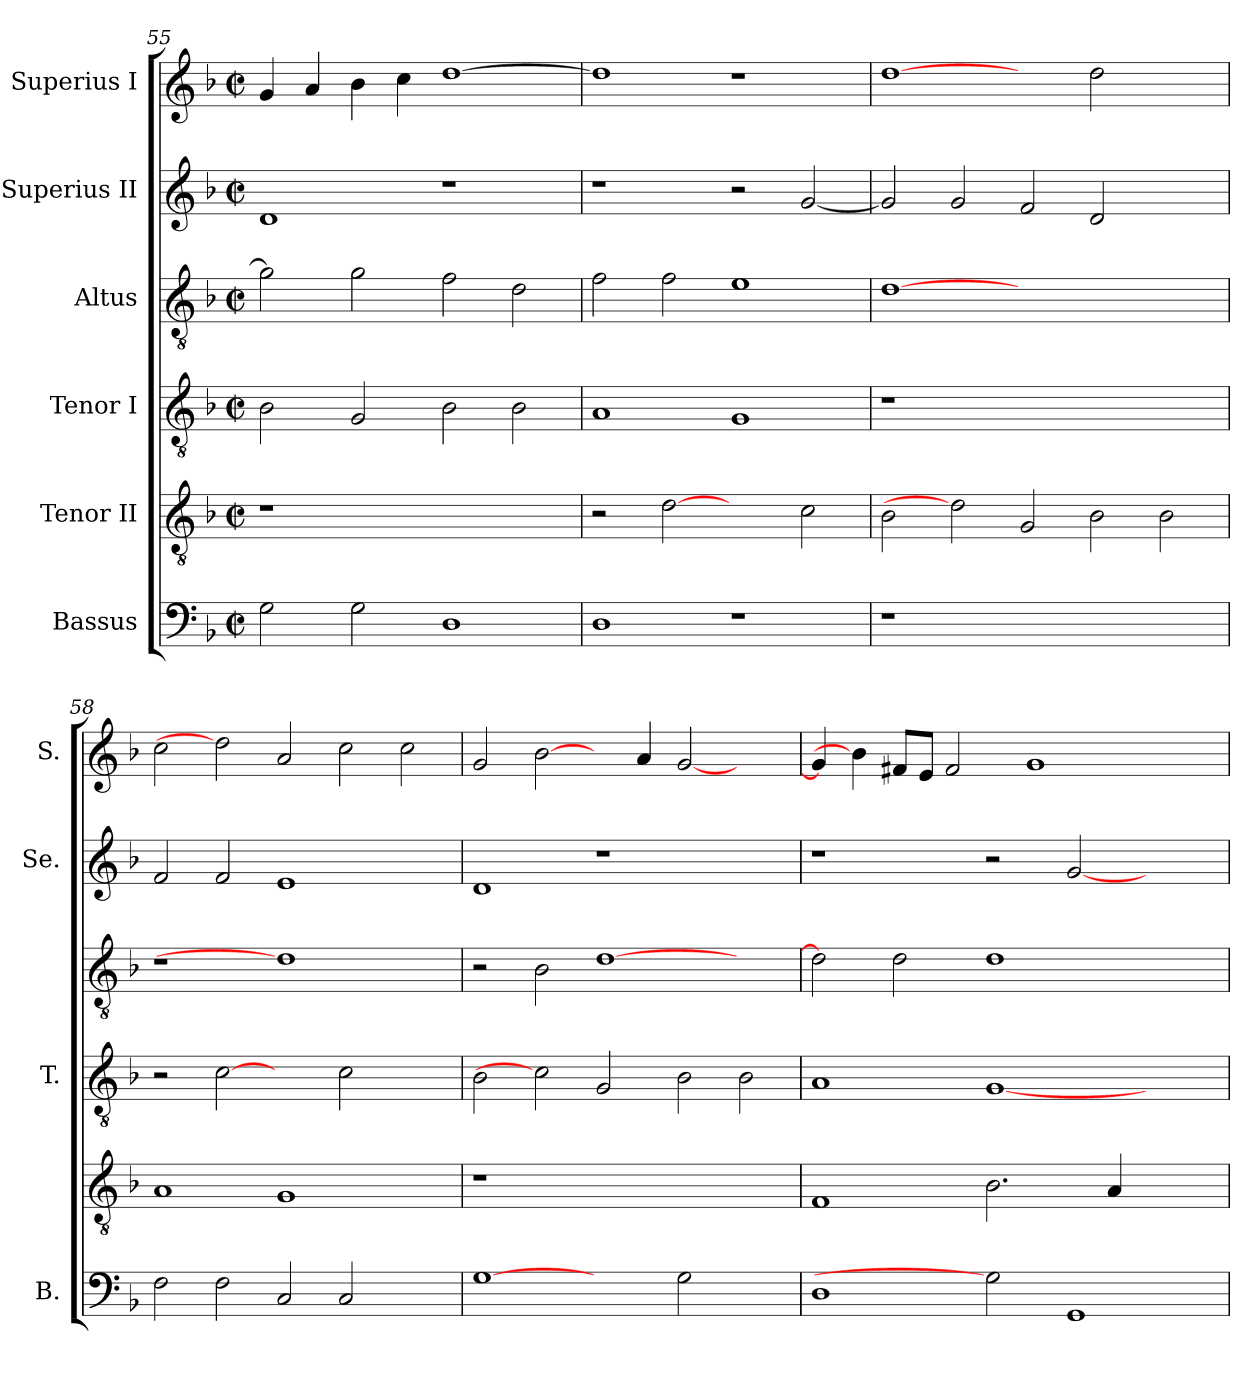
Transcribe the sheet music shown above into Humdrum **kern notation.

**kern	**kern	**kern	**kern	**kern	**kern
*part6	*part5	*part4	*part3	*part2	*part1
*staff6	*staff5	*staff4	*staff3	*staff2	*staff1
*I"Bassus	*I"Tenor II	*I"Tenor I	*I"Altus	*I"Superius II	*I"Superius I
*I'B.	*	*I'T.	*	*I'Se.	*I'S.
!!LO:LB:g=z
*clefF4	*clefGv2	*clefGv2	*clefGv2	*clefG2	*clefG2
*	*ITrd7c12	*ITrd7c12	*ITrd7c12	*	*
*k[b-]	*k[b-]	*k[b-]	*k[b-]	*k[b-]	*k[b-]
*F:	*F:	*F:	*F:	*F:	*F:
*M2/2	*M2/2	*M2/2	*M2/2	*M2/2	*M2/2
*met(c|)	*met(c|)	*met(c|)	*met(c|)	*met(c|)	*met(c|)
=55	=55	=55	=55	=55	=55
!	!LO:N:vis=1	!	!	!	!
2Gi\	1r	2BB-i\	2Gi\]	1di	4gi/
.	.	.	.	.	4ai/
2Gi\	.	2GGi/	2Gi\	.	4b-i\
.	.	.	.	.	4cci\
1Di	1ryy	2BB-i\	2Fi\	1r	[>1ddi
.	.	2BB-i\	2Di\	.	.
=56	=56	=56	=56	=56	=56
1Di	2r	1AAi	2Fi\	1r	1ddi]
.	[2Di	.	2Fi\	.	.
1r	2ryy	1GGi	1Ei	2r	1r
.	2Ci\	.	.	[<2gi/	.
=57	=57	=57	=57	=57	=57
!LO:N:vis=1	!	!LO:N:vis=1	!	!	!
1r	2BB-i\	1r	[1Di	2gi/]	[1ddi
.	2Di]	.	.	2gi/	.
1.ryy	2GGi/	1.ryy	1.ryy	2fi/	2ryy
.	2BB-i\	.	.	2di/	2ddi\
.	2BB-i\	.	.	2ryy	2ryy
=58	=58	=58	=58	=58	=58
!	!	!	!LO:N:vis=1	!	!
2Fi\	1AAi	2r	1r	2fi/	2cci\
2Fi\	.	[2Ci	.	2fi/	2ddi]
2Ci/	1GGi	2ryy	1Di]	1ei	2ai/
2Ci/	.	2Ci\	.	.	2cci\
2ryy	2ryy	2ryy	2ryy	2ryy	2cci\
=59	=59	=59	=59	=59	=59
!	!LO:N:vis=1	!	!	!	!
[1Gi	1r	2BB-i\	2r	1di	2gi/
.	.	2Ci]	2BB-i\	.	[2b-i\
2ryy	1.ryy	2GGi/	[>1Di	1r	4ryy
.	.	.	.	.	4ai/
2Gi\	.	2BB-i\	.	.	[<2gi/
2ryy	.	2BB-i\	2ryy	2ryy	2ryy
!!LO:PB:g=z
=60	=60	=60	=60	=60	=60
1Di	1FFi	1AAi	2Di\]	1r	4gi/]
.	.	.	.	.	4b-i\]
.	.	.	2Di\	.	8f#Xi/L
.	.	.	.	.	8ei/J
.	.	.	.	.	2f#i/
2Gi]	2.BB-i\	[<1GGi	1Di	2r	.
.	.	.	.	.	1gi
1GGi	.	.	.	[<2gi/	.
.	4AAi/	.	.	.	.
.	2ryy	2ryy	2ryy	2ryy	.
.	.	.	.	.	4ryy
=	=	=	=	=	=
*-	*-	*-	*-	*-	*-
